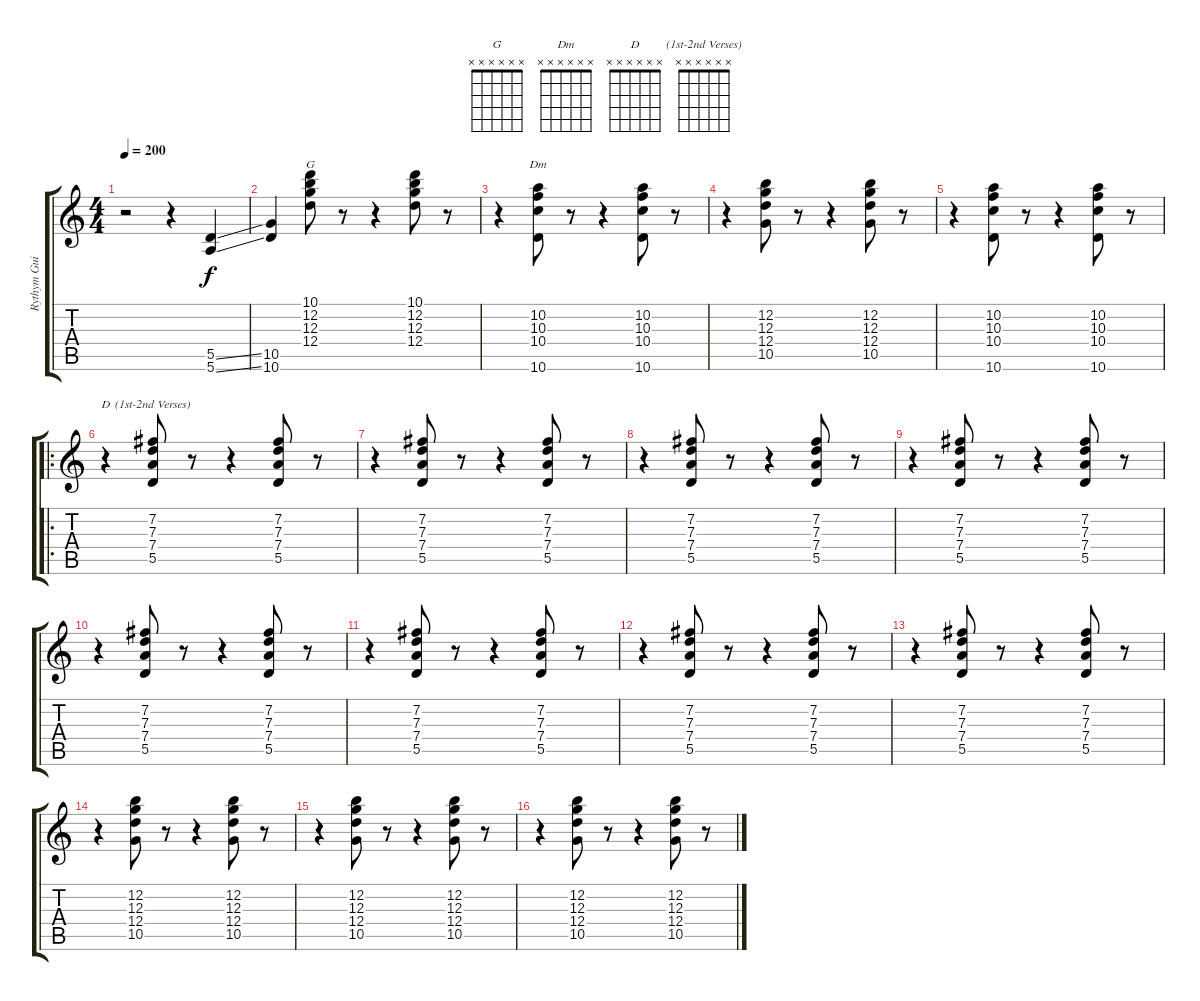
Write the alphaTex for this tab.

\track ("Rythym Guitar" "Rythym Gui") {instrument electricguitarclean}
\staff {score tabs}
\tuning (E4 B3 G3 D3 A2 E2) {hide}
\chord ("G" x x x x x x) {firstfret 0}
\chord ("Dm" x x x x x x) {firstfret 0}
\chord ("D" x x x x x x) {firstfret 0}
\chord ("(1st-2nd Verses)" x x x x x x) {firstfret 0}
\ts (4 4)
\tempo 200
\clef g2
\ks c
r.2{dy f instrument electricguitarclean} r.4 (5.5{ss} 5.6{ss}).4 |
(10.5 10.6).4 (10.1 12.2 12.3 12.4).8{ch "G"} r.8 r.4 (10.1 12.2 12.3 12.4).8 r.8 |
r.4 (10.2 10.3 10.4 10.6).8{ch "Dm"} r.8 r.4 (10.2 10.3 10.4 10.6).8 r.8 |
r.4 (12.2 12.3 12.4 10.5).8 r.8 r.4 (12.2 12.3 12.4 10.5).8 r.8 |
r.4 (10.2 10.3 10.4 10.6).8 r.8 r.4 (10.2 10.3 10.4 10.6).8 r.8 |
\ro
r.4{ch "D"} (7.2 7.3 7.4 5.5).8{ch "(1st-2nd Verses)"} r.8 r.4 (7.2 7.3 7.4 5.5).8 r.8 |
r.4 (7.2 7.3 7.4 5.5).8 r.8 r.4 (7.2 7.3 7.4 5.5).8 r.8 |
r.4 (7.2 7.3 7.4 5.5).8 r.8 r.4 (7.2 7.3 7.4 5.5).8 r.8 |
r.4 (7.2 7.3 7.4 5.5).8 r.8 r.4 (7.2 7.3 7.4 5.5).8 r.8 |
r.4 (7.2 7.3 7.4 5.5).8 r.8 r.4 (7.2 7.3 7.4 5.5).8 r.8 |
r.4 (7.2 7.3 7.4 5.5).8 r.8 r.4 (7.2 7.3 7.4 5.5).8 r.8 |
r.4 (7.2 7.3 7.4 5.5).8 r.8 r.4 (7.2 7.3 7.4 5.5).8 r.8 |
r.4 (7.2 7.3 7.4 5.5).8 r.8 r.4 (7.2 7.3 7.4 5.5).8 r.8 |
r.4 (12.2 12.3 12.4 10.5).8 r.8 r.4 (12.2 12.3 12.4 10.5).8 r.8 |
r.4 (12.2 12.3 12.4 10.5).8 r.8 r.4 (12.2 12.3 12.4 10.5).8 r.8 |
r.4 (12.2 12.3 12.4 10.5).8 r.8 r.4 (12.2 12.3 12.4 10.5).8 r.8
